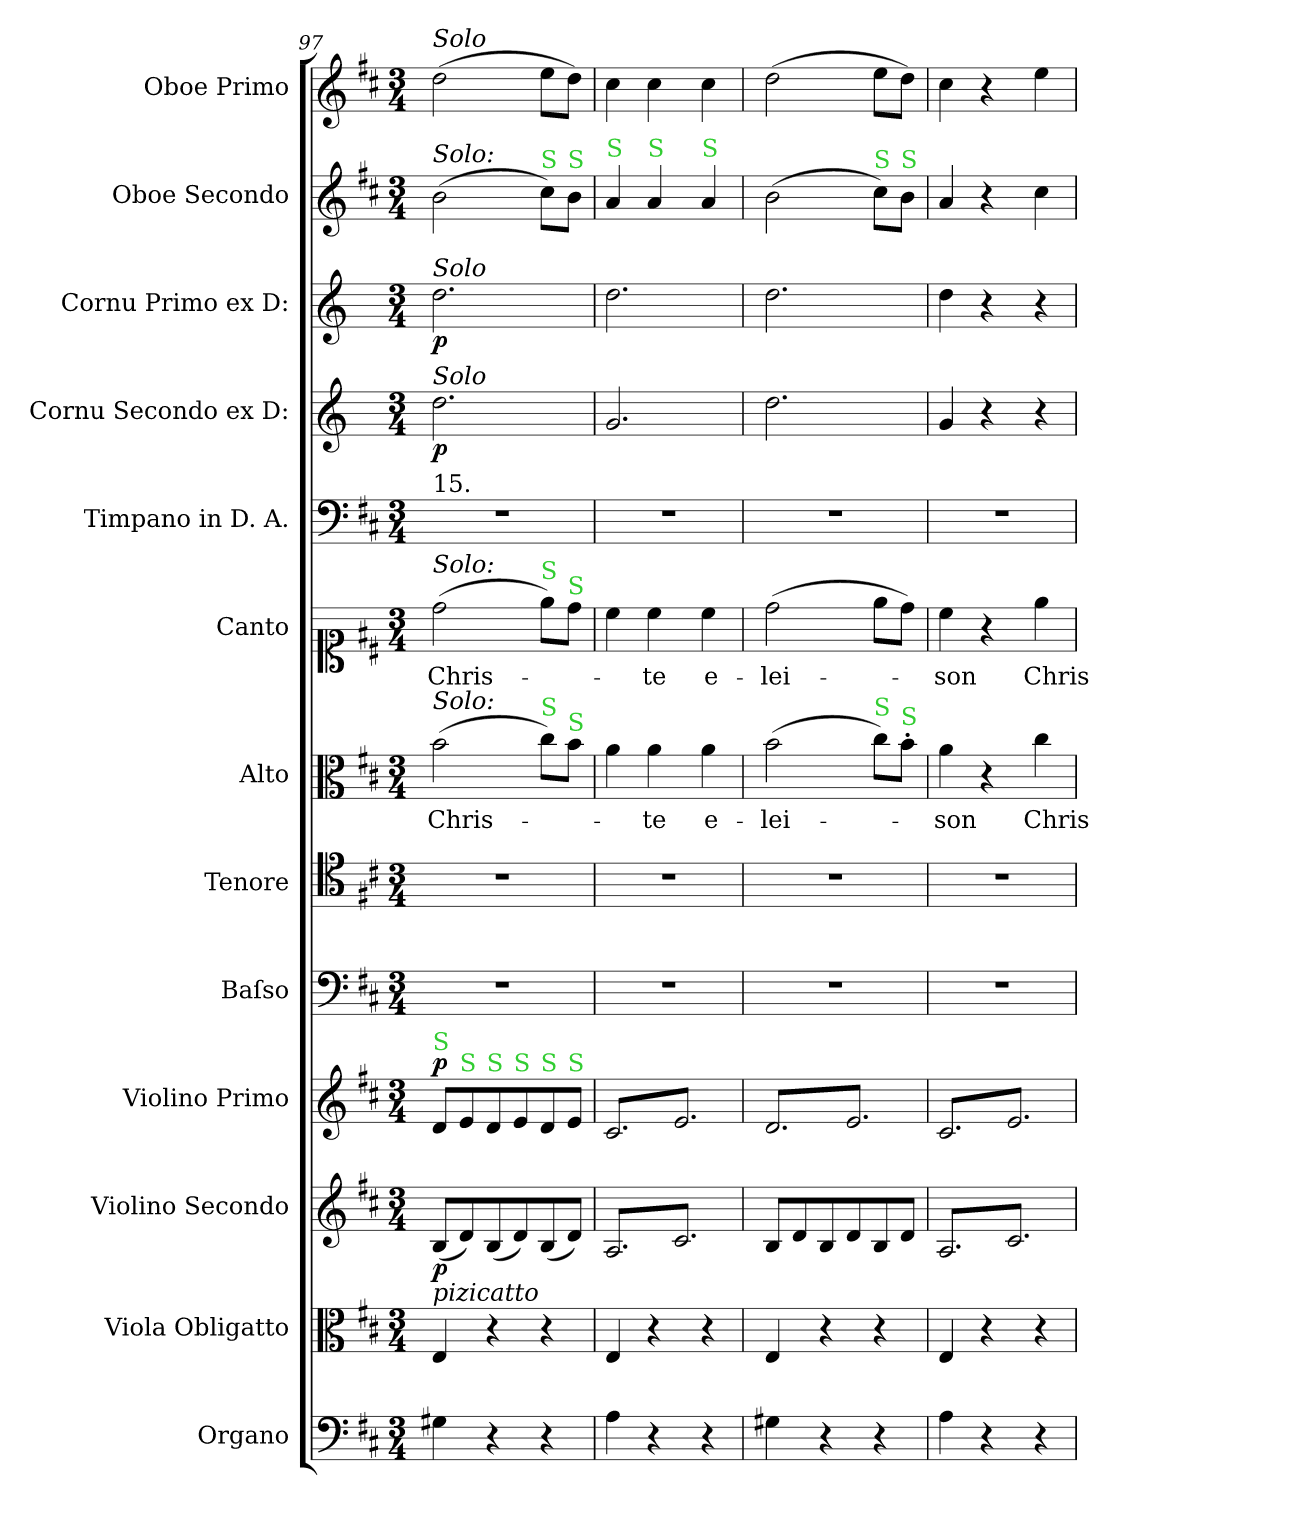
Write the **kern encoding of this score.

**kern	**kern	**kern	**dynam	**kern	**dynam	**kern	**kern	**kern	**text	**kern	**text	**kern	**kern	**dynam	**kern	**dynam	**kern	**kern
*part13	*part12	*part11	*part11	*part10	*part10	*part9	*part8	*part7	*part7	*part6	*part6	*part5	*part4	*part4	*part3	*part3	*part2	*part1
*staff13	*staff12	*staff11	*staff11	*staff10	*staff10	*staff9	*staff8	*staff7	*staff7	*staff6	*staff6	*staff5	*staff4	*staff4	*staff3	*staff3	*staff2	*staff1
*I"Organo	*I"Viola Obligatto	*I"Violino Secondo	*	*I"Violino Primo	*	*I"Baſso	*I"Tenore	*I"Alto	*	*I"Canto	*	*I"Timpano in D. A.	*I"Cornu Secondo ex D:	*	*I"Cornu Primo ex D:	*	*I"Oboe Secondo	*I"Oboe Primo
*I'org	*I'vla	*I'vl 2	*	*I'vl 1	*	*I'B	*I'T	*I'A	*	*	*	*I'timp	*	*	*	*	*I'ob 2	*I'ob 1
*clefF4	*clefC3	*clefG2	*	*clefG2	*	*clefF4	*clefC4	*clefC3	*	*clefC1	*	*clefF4	*clefG2	*	*clefG2	*	*clefG2	*clefG2
*	*	*	*	*	*	*	*	*	*	*	*	*	*ITrd6c10	*	*ITrd6c10	*	*	*
*k[f#c#]	*k[f#c#]	*k[f#c#]	*	*k[f#c#]	*	*k[f#c#]	*k[f#c#]	*k[f#c#]	*	*k[f#c#]	*	*k[f#c#]	*k[f#c#]	*	*k[f#c#]	*	*k[f#c#]	*k[f#c#]
*D:	*D:	*D:	*	*D:	*	*D:	*D:	*D:	*	*D:	*	*D:	*D:	*	*D:	*	*D:	*D:
*M3/4	*M3/4	*M3/4	*	*M3/4	*	*M3/4	*M3/4	*M3/4	*	*M3/4	*	*M3/4	*M3/4	*	*M3/4	*	*M3/4	*M3/4
=97	=97	=97	=97	=97	=97	=97	=97	=97	=97	=97	=97	=97	=97	=97	=97	=97	=97	=97
!	!	!	!	!	!	!	!	!	!	!	!	!	!	!	!	!	!	!LO:TX:a:i:t=Solo
!	!	!	!	!	!	!	!	!	!	!	!	!	!	!	!	!	!LO:TX:a:i:t=Solo&colon;	!
!	!	!	!	!	!	!	!	!	!	!	!	!	!	!	!LO:TX:a:i:t=Solo	!	!	!
!	!	!	!	!	!	!	!	!	!	!	!	!	!LO:TX:a:i:t=Solo	!	!	!	!	!
!	!	!	!	!	!	!	!	!	!	!	!	!LO:TX:a:t=15.	!	!	!	!	!	!
!	!	!	!	!	!	!	!	!	!	!LO:TX:a:i:t=Solo&colon;	!	!	!	!	!	!	!	!
!	!	!	!	!	!	!	!	!LO:TX:a:i:t=Solo&colon;	!	!	!	!	!	!	!	!	!	!
!	!	!	!	!LO:TX:a:color=limegreen:t=S	!	!	!	!	!	!	!	!	!	!	!	!	!	!
!	!LO:TX:a:i:t=pizicatto	!	!	!	!	!	!	!	!	!	!	!	!	!	!	!	!	!
!	!	!	!	!	!LO:DY:a	!	!	!	!	!	!	!	!	!	!	!	!	!
4G#X	4E	(8BL	p	8dL	p	2.r	2.r	(2b	Chris-	(2dd	Chris-	2.r	2.e	p	2.e	p	(2b	(2dd
!	!	!	!	!LO:TX:a:color=limegreen:t=S	!	!	!	!	!	!	!	!	!	!	!	!	!	!
.	.	8d)	.	8e	.	.	.	.	.	.	.	.	.	.	.	.	.	.
!	!	!	!	!LO:TX:a:color=limegreen:t=S	!	!	!	!	!	!	!	!	!	!	!	!	!	!
4r	4r	(8B	.	8d	.	.	.	.	.	.	.	.	.	.	.	.	.	.
!	!	!	!	!LO:TX:a:color=limegreen:t=S	!	!	!	!	!	!	!	!	!	!	!	!	!	!
.	.	8d)	.	8e	.	.	.	.	.	.	.	.	.	.	.	.	.	.
!	!	!	!	!	!	!	!	!	!	!	!	!	!	!	!	!	!LO:TX:a:color=limegreen:t=S	!
!	!	!	!	!	!	!	!	!	!	!LO:TX:a:color=limegreen:t=S	!	!	!	!	!	!	!	!
!	!	!	!	!	!	!	!	!LO:TX:a:color=limegreen:t=S	!	!	!	!	!	!	!	!	!	!
!	!	!	!	!LO:TX:a:color=limegreen:t=S	!	!	!	!	!	!	!	!	!	!	!	!	!	!
4r	4r	(8B	.	8d	.	.	.	8cc#L)	.	8eeL)	.	.	.	.	.	.	8cc#L)	8eeL
!	!	!	!	!	!	!	!	!	!	!	!	!	!	!	!	!	!LO:TX:a:color=limegreen:t=S	!
!	!	!	!	!	!	!	!	!	!	!LO:TX:a:color=limegreen:t=S	!	!	!	!	!	!	!	!
!	!	!	!	!	!	!	!	!LO:TX:a:color=limegreen:t=S	!	!	!	!	!	!	!	!	!	!
!	!	!	!	!LO:TX:a:color=limegreen:t=S	!	!	!	!	!	!	!	!	!	!	!	!	!	!
.	.	8dJ)	.	8eJ	.	.	.	8bJ	.	8ddJ	.	.	.	.	.	.	8bJ	8ddJ)
=98	=98	=98	=98	=98	=98	=98	=98	=98	=98	=98	=98	=98	=98	=98	=98	=98	=98	=98
!	!	!	!	!	!	!	!	!	!	!	!	!	!	!	!	!	!LO:TX:a:color=limegreen:t=S	!
*	*	*tremolo	*	*	*	*	*	*	*	*	*	*	*	*	*	*	*	*
*	*	*	*	*tremolo	*	*	*	*	*	*	*	*	*	*	*	*	*	*
4A	4E	8AL	.	8c#L	.	2.r	2.r	4a	.	4cc#	.	2.r	2.A	.	2.e	.	4a	4cc#
.	.	8c#	.	8e	.	.	.	.	.	.	.	.	.	.	.	.	.	.
!	!	!	!	!	!	!	!	!	!	!	!	!	!	!	!	!	!LO:TX:a:color=limegreen:t=S	!
4r	4r	8A	.	8c#	.	.	.	4a	-te	4cc#	-te	.	.	.	.	.	4a	4cc#
.	.	8c#	.	8e	.	.	.	.	.	.	.	.	.	.	.	.	.	.
!	!	!	!	!	!	!	!	!	!	!	!	!	!	!	!	!	!LO:TX:a:color=limegreen:t=S	!
4r	4r	8A	.	8c#	.	.	.	4a	e-	4cc#	e-	.	.	.	.	.	4a	4cc#
.	.	8c#J	.	8eJ	.	.	.	.	.	.	.	.	.	.	.	.	.	.
*	*	*Xtremolo	*	*	*	*	*	*	*	*	*	*	*	*	*	*	*	*
=99	=99	=99	=99	=99	=99	=99	=99	=99	=99	=99	=99	=99	=99	=99	=99	=99	=99	=99
4G#X	4E	8BL	.	8dL	.	2.r	2.r	(2b	-lei-	(2dd	-lei-	2.r	2.e	.	2.e	.	(2b	(2dd
.	.	8d	.	8e	.	.	.	.	.	.	.	.	.	.	.	.	.	.
4r	4r	8B	.	8d	.	.	.	.	.	.	.	.	.	.	.	.	.	.
.	.	8d	.	8e	.	.	.	.	.	.	.	.	.	.	.	.	.	.
!	!	!	!	!	!	!	!	!	!	!	!	!	!	!	!	!	!LO:TX:a:color=limegreen:t=S	!
!	!	!	!	!	!	!	!	!LO:TX:a:color=limegreen:t=S	!	!	!	!	!	!	!	!	!	!
4r	4r	8B	.	8d	.	.	.	8cc#L)	.	8eeL	.	.	.	.	.	.	8cc#L)	8eeL
!	!	!	!	!	!	!	!	!	!	!	!	!	!	!	!	!	!LO:TX:a:color=limegreen:t=S	!
!	!	!	!	!	!	!	!	!LO:TX:a:color=limegreen:t=S	!	!	!	!	!	!	!	!	!	!
.	.	8dJ	.	8eJ	.	.	.	8b'J	.	8ddJ)	.	.	.	.	.	.	8bJ	8ddJ)
=100	=100	=100	=100	=100	=100	=100	=100	=100	=100	=100	=100	=100	=100	=100	=100	=100	=100	=100
*	*	*tremolo	*	*	*	*	*	*	*	*	*	*	*	*	*	*	*	*
4A	4E	8AL	.	8c#L	.	2.r	2.r	4a	-son	4cc#	-son	2.r	4A	.	4e	.	4a	4cc#
.	.	8c#	.	8e	.	.	.	.	.	.	.	.	.	.	.	.	.	.
4r	4r	8A	.	8c#	.	.	.	4r	.	4r	.	.	4r	.	4r	.	4r	4r
.	.	8c#	.	8e	.	.	.	.	.	.	.	.	.	.	.	.	.	.
4r	4r	8A	.	8c#	.	.	.	4cc#	Chris-	4ee	Chris-	.	4r	.	4r	.	4cc#	4ee
.	.	8c#J	.	8eJ	.	.	.	.	.	.	.	.	.	.	.	.	.	.
*	*	*	*	*Xtremolo	*	*	*	*	*	*	*	*	*	*	*	*	*	*
*	*	*Xtremolo	*	*	*	*	*	*	*	*	*	*	*	*	*	*	*	*
.	.	.	.	.	.	.	.	.	.	.	.	.	.	.	.	.	.	.
.	.	.	.	.	.	.	.	.	.	.	.	.	.	.	.	.	.	.
.	.	.	.	.	.	.	.	.	.	.	.	.	.	.	.	.	.	.
=	=	=	=	=	=	=	=	=	=	=	=	=	=	=	=	=	=	=
*-	*-	*-	*-	*-	*-	*-	*-	*-	*-	*-	*-	*-	*-	*-	*-	*-	*-	*-
